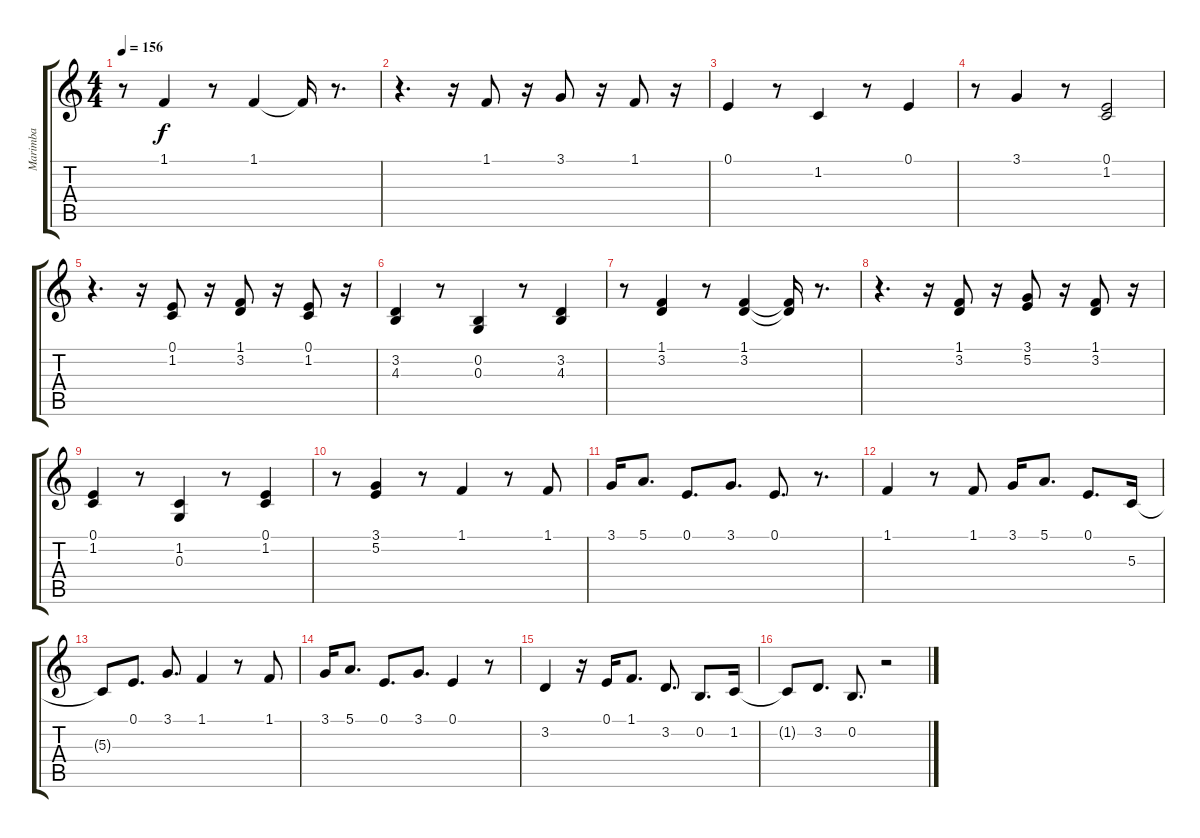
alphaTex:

\track ("Marimba" "Marimba") {instrument marimba}
\staff {score tabs}
\tuning (E4 B3 G3 D3 A2 E2) {hide}
\ts (4 4)
\tempo 156
\clef g2
\ks c
r.8{dy f} 1.1.4 r.8 1.1.4 1.1{t}.16 r.8{d} |
r.4{d} r.16 1.1.8 r.16 3.1.8 r.16 1.1.8 r.16 |
0.1.4 r.8 1.2.4 r.8 0.1.4 |
r.8 3.1.4 r.8 (0.1 1.2).2 |
r.4{d} r.16 (0.1 1.2).8 r.16 (1.1 3.2).8 r.16 (0.1 1.2).8 r.16 |
(3.2 4.3).4 r.8 (0.2 0.3).4 r.8 (3.2 4.3).4 |
r.8 (1.1 3.2).4 r.8 (1.1 3.2).4 (1.1{t} 3.2{t}).16 r.8{d} |
r.4{d} r.16 (1.1 3.2).8 r.16 (3.1 5.2).8 r.16 (1.1 3.2).8 r.16 |
(0.1 1.2).4 r.8 (1.2 0.3).4 r.8 (0.1 1.2).4 |
r.8 (3.1 5.2).4 r.8 1.1.4 r.8 1.1.8 |
3.1.16 5.1.8{d} 0.1.8{d} 3.1.8{d} 0.1.8{d} r.8{d} |
1.1.4 r.8 1.1.8 3.1.16 5.1.8{d} 0.1.8{d} 5.3.16 |
5.3{t}.8 0.1.8{d} 3.1.8{d} 1.1.4 r.8 1.1.8 |
3.1.16 5.1.8{d} 0.1.8{d} 3.1.8{d} 0.1.4 r.8 |
3.2.4 r.16 0.1.16 1.1.8{d} 3.2.8{d} 0.2.8{d} 1.2.16 |
1.2{t}.8 3.2.8{d} 0.2.8{d} r.2
